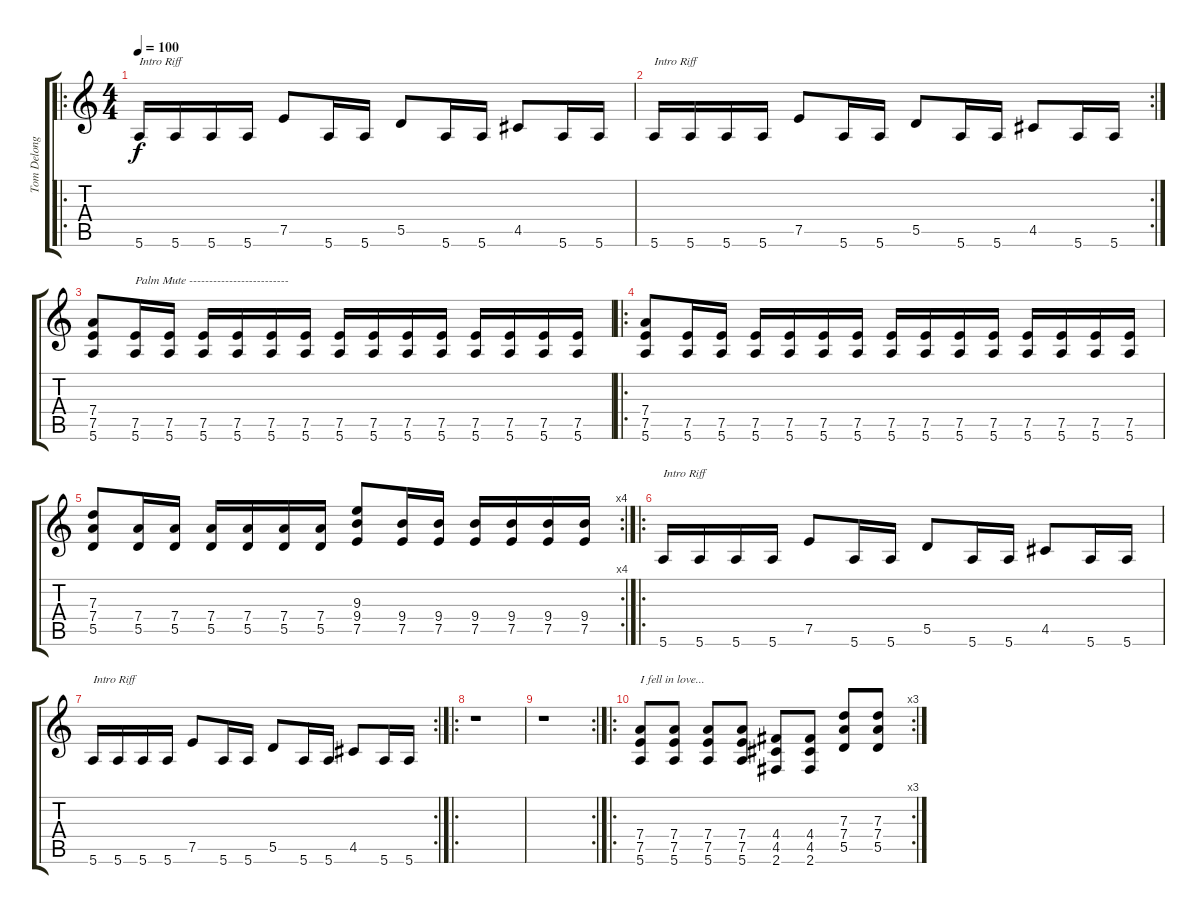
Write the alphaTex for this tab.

\track ("Tom Delonge (Distortion Guitar)" "Tom Delong") {instrument distortionguitar}
\staff {score tabs}
\tuning (E4 B3 G3 D3 A2 E2) {hide}
\ro
\ts (4 4)
\tempo 100
\clef g2
\ks c
5.6.16{txt "Intro Riff" dy f instrument distortionguitar} 5.6.16 5.6.16 5.6.16 7.5.8 5.6.16 5.6.16 5.5.8 5.6.16 5.6.16 4.5.8 5.6.16 5.6.16 |
\rc 2
5.6.16{txt "Intro Riff"} 5.6.16 5.6.16 5.6.16 7.5.8 5.6.16 5.6.16 5.5.8 5.6.16 5.6.16 4.5.8 5.6.16 5.6.16 |
(7.4 7.5 5.6).8 (7.5 5.6).16{txt "Palm Mute -------------------------"} (7.5 5.6).16 (7.5 5.6).16 (7.5 5.6).16 (7.5 5.6).16 (7.5 5.6).16 (7.5 5.6).16 (7.5 5.6).16 (7.5 5.6).16 (7.5 5.6).16 (7.5 5.6).16 (7.5 5.6).16 (7.5 5.6).16 (7.5 5.6).16 |
\ro
(7.4 7.5 5.6).8 (7.5 5.6).16 (7.5 5.6).16 (7.5 5.6).16 (7.5 5.6).16 (7.5 5.6).16 (7.5 5.6).16 (7.5 5.6).16 (7.5 5.6).16 (7.5 5.6).16 (7.5 5.6).16 (7.5 5.6).16 (7.5 5.6).16 (7.5 5.6).16 (7.5 5.6).16 |
\rc 4
(7.3 7.4 5.5).8 (7.4 5.5).16 (7.4 5.5).16 (7.4 5.5).16 (7.4 5.5).16 (7.4 5.5).16 (7.4 5.5).16 (9.3 9.4 7.5).8 (9.4 7.5).16 (9.4 7.5).16 (9.4 7.5).16 (9.4 7.5).16 (9.4 7.5).16 (9.4 7.5).16 |
\ro
5.6.16{txt "Intro Riff"} 5.6.16 5.6.16 5.6.16 7.5.8 5.6.16 5.6.16 5.5.8 5.6.16 5.6.16 4.5.8 5.6.16 5.6.16 |
\rc 2
5.6.16{txt "Intro Riff"} 5.6.16 5.6.16 5.6.16 7.5.8 5.6.16 5.6.16 5.5.8 5.6.16 5.6.16 4.5.8 5.6.16 5.6.16 |
\ro
r.1 |
\rc 2
r.1 |
\ro
\rc 3
(7.4 7.5 5.6).8{txt "I fell in love..."} (7.4 7.5 5.6).8 (7.4 7.5 5.6).8 (7.4 7.5 5.6).8 (4.4 4.5 2.6).8 (4.4 4.5 2.6).8 (7.3 7.4 5.5).8 (7.3 7.4 5.5).8
